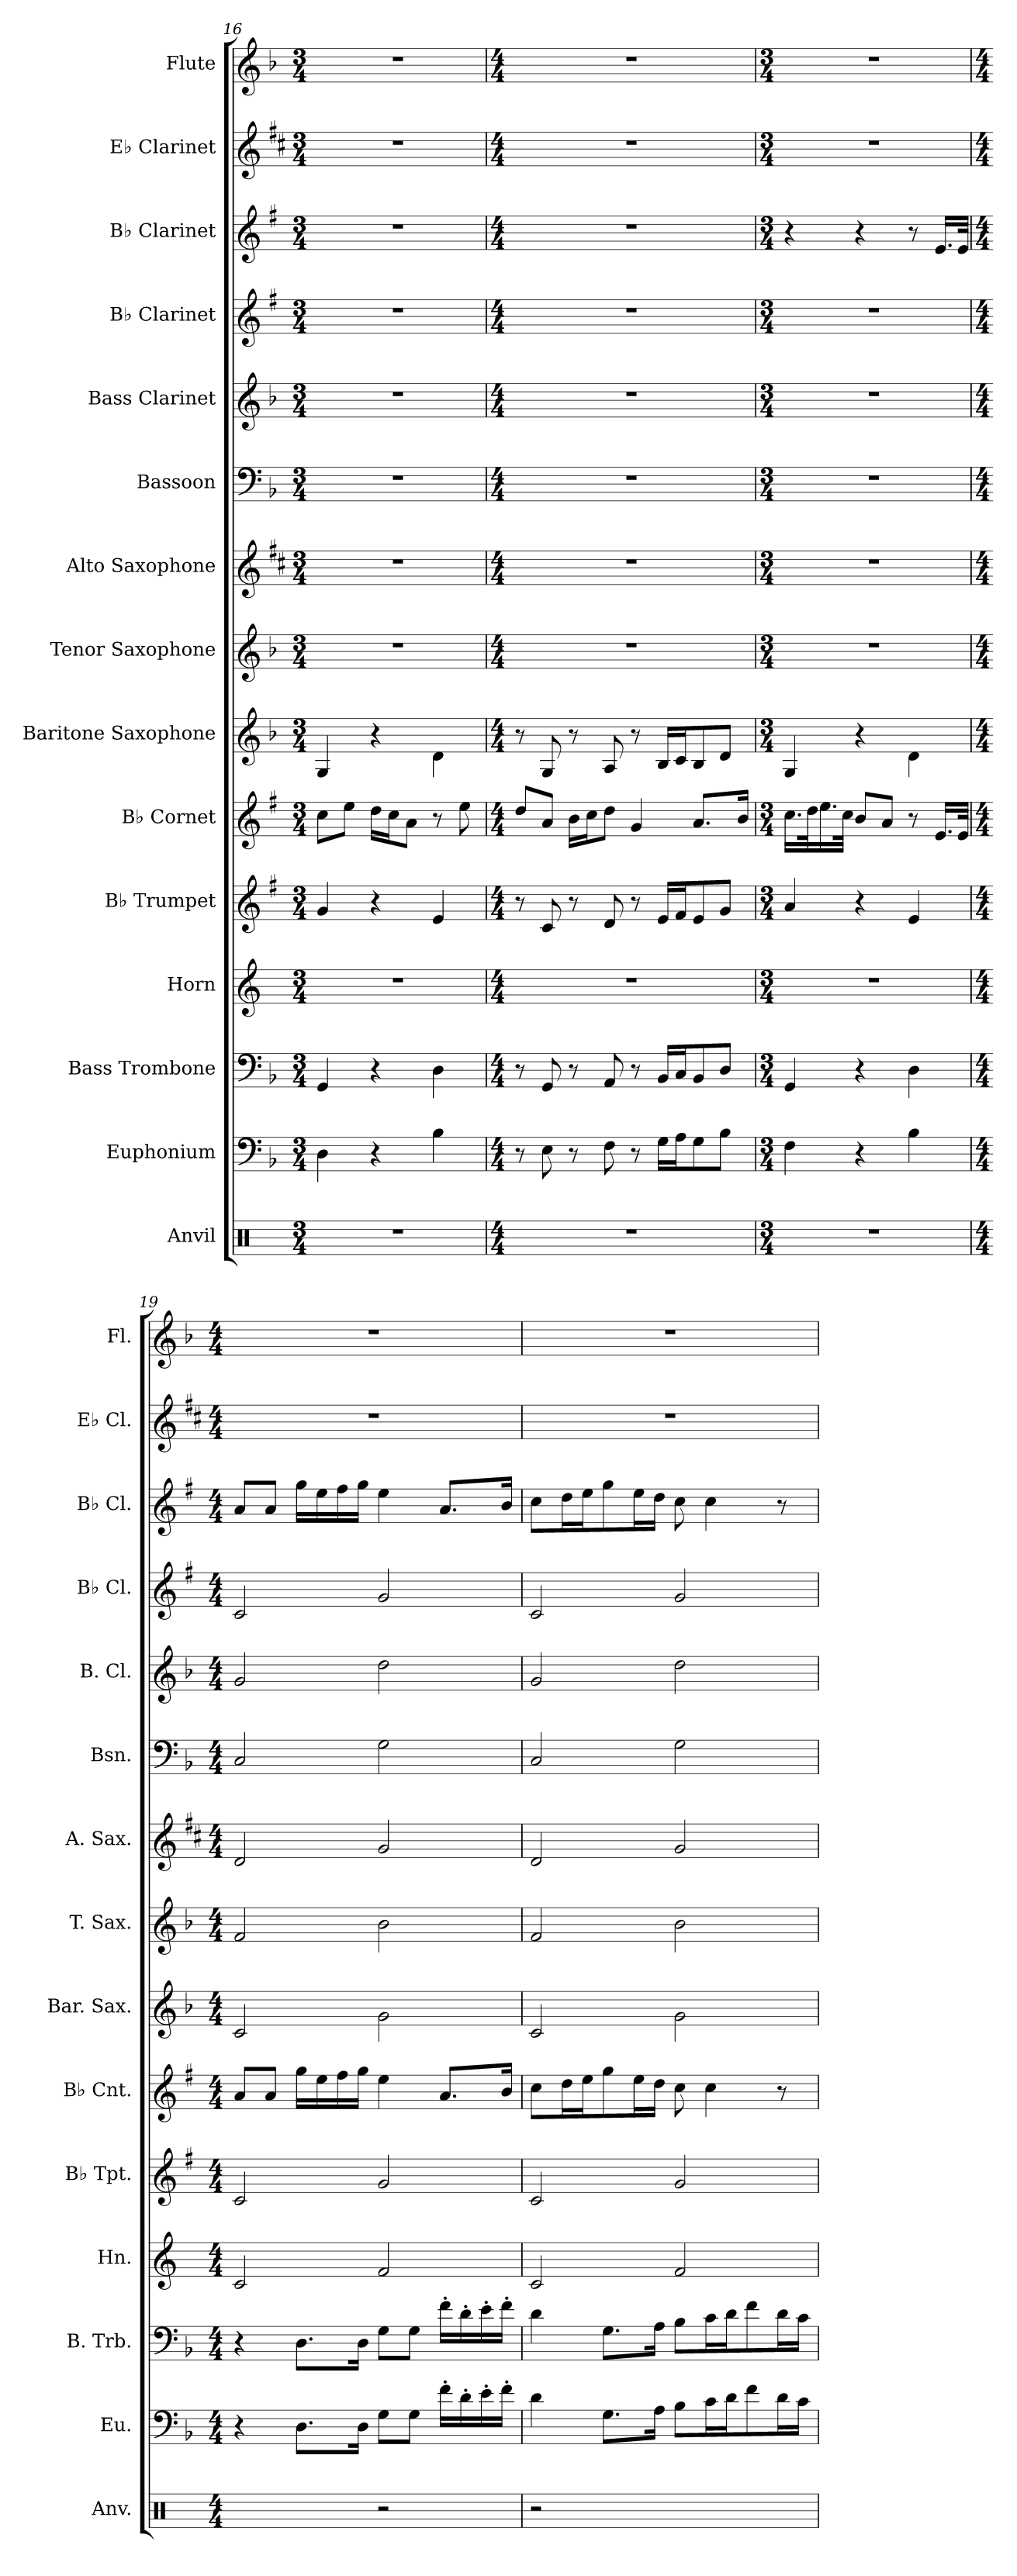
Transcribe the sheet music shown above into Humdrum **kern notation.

**kern	**kern	**kern	**kern	**kern	**kern	**kern	**kern	**kern	**kern	**kern	**kern	**kern	**kern	**kern
*part15	*part14	*part13	*part12	*part11	*part10	*part9	*part8	*part7	*part6	*part5	*part4	*part3	*part2	*part1
*staff15	*staff14	*staff13	*staff12	*staff11	*staff10	*staff9	*staff8	*staff7	*staff6	*staff5	*staff4	*staff3	*staff2	*staff1
*I"Anvil	*I"Euphonium	*I"Bass Trombone	*I"Horn	*I"B♭ Trumpet	*I"B♭ Cornet	*I"Baritone Saxophone	*I"Tenor Saxophone	*I"Alto Saxophone	*I"Bassoon	*I"Bass Clarinet	*I"B♭ Clarinet	*I"B♭ Clarinet	*I"E♭ Clarinet	*I"Flute
*I'Anv.	*I'Eu.	*I'B. Trb.	*I'Hn.	*I'B♭ Tpt.	*I'B♭ Cnt.	*I'Bar. Sax.	*I'T. Sax.	*I'A. Sax.	*I'Bsn.	*I'B. Cl.	*I'B♭ Cl.	*I'B♭ Cl.	*I'E♭ Cl.	*I'Fl.
!!LO:PB:g=z
*clefX	*clefF4	*clefF4	*clefG2	*clefG2	*clefG2	*clefG2	*clefG2	*clefG2	*clefF4	*clefG2	*clefG2	*clefG2	*clefG2	*clefG2
*	*	*	*ITrd4c7	*ITrd1c2	*ITrd1c2	*ITrd12c21	*ITrd8c14	*ITrd5c9	*	*ITrd8c14	*ITrd1c2	*ITrd1c2	*ITrd-2c-3	*
*k[]	*k[b-]	*k[b-]	*k[b-]	*k[b-]	*k[b-]	*k[b-]	*k[b-]	*k[b-]	*k[b-]	*k[b-]	*k[b-]	*k[b-]	*k[b-]	*k[b-]
*C:	*F:	*F:	*F:	*F:	*F:	*F:	*F:	*F:	*F:	*F:	*F:	*F:	*F:	*F:
*M3/4	*M3/4	*M3/4	*M3/4	*M3/4	*M3/4	*M3/4	*M3/4	*M3/4	*M3/4	*M3/4	*M3/4	*M3/4	*M3/4	*M3/4
=16	=16	=16	=16	=16	=16	=16	=16	=16	=16	=16	=16	=16	=16	=16
2.r	4D\	4GG/	2.r	4f/	8b-\L	4GG/	2.r	2.r	2.r	2.r	2.r	2.r	2.r	2.r
.	.	.	.	.	8dd\J	.	.	.	.	.	.	.	.	.
.	4r	4r	.	4r	16cc\LL	4r	.	.	.	.	.	.	.	.
.	.	.	.	.	16b-\J	.	.	.	.	.	.	.	.	.
.	.	.	.	.	8g\J	.	.	.	.	.	.	.	.	.
.	4B-\	4D\	.	4d/	8r	4D\	.	.	.	.	.	.	.	.
.	.	.	.	.	8dd\	.	.	.	.	.	.	.	.	.
=17	=17	=17	=17	=17	=17	=17	=17	=17	=17	=17	=17	=17	=17	=17
*M4/4	*M4/4	*M4/4	*M4/4	*M4/4	*M4/4	*M4/4	*M4/4	*M4/4	*M4/4	*M4/4	*M4/4	*M4/4	*M4/4	*M4/4
1r	8r	8r	1r	8r	8cc/L	8r	1r	1r	1r	1r	1r	1r	1r	1r
.	8E\	8GG/	.	8B-/	8g/J	8GG/	.	.	.	.	.	.	.	.
.	8r	8r	.	8r	16a\LL	8r	.	.	.	.	.	.	.	.
.	.	.	.	.	16b-\J	.	.	.	.	.	.	.	.	.
.	8F\	8AA/	.	8c/	8cc\J	8AA/	.	.	.	.	.	.	.	.
.	8r	8r	.	8r	4f/	8r	.	.	.	.	.	.	.	.
.	16G\LL	16BB-/LL	.	16d/LL	.	16BB-/LL	.	.	.	.	.	.	.	.
.	16A\J	16C/J	.	16e/J	.	16C/J	.	.	.	.	.	.	.	.
.	8G\	8BB-/	.	8d/	8.g/L	8BB-/	.	.	.	.	.	.	.	.
.	8B-\J	8D/J	.	8f/J	.	8D/J	.	.	.	.	.	.	.	.
.	.	.	.	.	16a/Jk	.	.	.	.	.	.	.	.	.
=18	=18	=18	=18	=18	=18	=18	=18	=18	=18	=18	=18	=18	=18	=18
*M3/4	*M3/4	*M3/4	*M3/4	*M3/4	*M3/4	*M3/4	*M3/4	*M3/4	*M3/4	*M3/4	*M3/4	*M3/4	*M3/4	*M3/4
2.r	4F\	4GG/	2.r	4g/	16.b-\LL	4GG/	2.r	2.r	2.r	2.r	2.r	4r	2.r	2.r
.	.	.	.	.	32cc\K	.	.	.	.	.	.	.	.	.
.	.	.	.	.	16.dd\	.	.	.	.	.	.	.	.	.
.	.	.	.	.	32b-\JJk	.	.	.	.	.	.	.	.	.
.	4r	4r	.	4r	8a/L	4r	.	.	.	.	.	4r	.	.
.	.	.	.	.	8g/J	.	.	.	.	.	.	.	.	.
.	4B-\	4D\	.	4d/	8r	4D\	.	.	.	.	.	8r	.	.
.	.	.	.	.	16.d/LL	.	.	.	.	.	.	16.d/LL	.	.
.	.	.	.	.	32d/JJk	.	.	.	.	.	.	32d/JJk	.	.
!!LO:PB:g=z
=19	=19	=19	=19	=19	=19	=19	=19	=19	=19	=19	=19	=19	=19	=19
*M4/4	*M4/4	*M4/4	*M4/4	*M4/4	*M4/4	*M4/4	*M4/4	*M4/4	*M4/4	*M4/4	*M4/4	*M4/4	*M4/4	*M4/4
2R/	4r	4r	2F/	2B-/	8g/L	2C/	2F/	2F/	2C/	2G/	2B-/	8g/L	1r	1r
.	.	.	.	.	8g/J	.	.	.	.	.	.	8g/J	.	.
.	8.D\L	8.D\L	.	.	16ff\LL	.	.	.	.	.	.	16ff\LL	.	.
.	.	.	.	.	16dd\	.	.	.	.	.	.	16dd\	.	.
.	.	.	.	.	16ee\	.	.	.	.	.	.	16ee\	.	.
.	16D\Jk	16D\Jk	.	.	16ff\JJ	.	.	.	.	.	.	16ff\JJ	.	.
2r	8G\L	8G\L	2B-/	2f/	4dd\	2G\	2B-\	2B-/	2G\	2d\	2f/	4dd\	.	.
.	8G\J	8G\J	.	.	.	.	.	.	.	.	.	.	.	.
.	16f'\LL	16f'\LL	.	.	8.g/L	.	.	.	.	.	.	8.g/L	.	.
.	16d'\	16d'\	.	.	.	.	.	.	.	.	.	.	.	.
.	16e'\	16e'\	.	.	.	.	.	.	.	.	.	.	.	.
.	16f'\JJ	16f'\JJ	.	.	16a/Jk	.	.	.	.	.	.	16a/Jk	.	.
=20	=20	=20	=20	=20	=20	=20	=20	=20	=20	=20	=20	=20	=20	=20
2r	4d\	4d\	2F/	2B-/	8b-\L	2C/	2F/	2F/	2C/	2G/	2B-/	8b-\L	1r	1r
.	.	.	.	.	16cc\L	.	.	.	.	.	.	16cc\L	.	.
.	.	.	.	.	16dd\J	.	.	.	.	.	.	16dd\J	.	.
.	8.G\L	8.G\L	.	.	8ff\	.	.	.	.	.	.	8ff\	.	.
.	.	.	.	.	16dd\L	.	.	.	.	.	.	16dd\L	.	.
.	16A\Jk	16A\Jk	.	.	16cc\JJ	.	.	.	.	.	.	16cc\JJ	.	.
2R/	8B-\L	8B-\L	2B-/	2f/	8b-\	2G\	2B-\	2B-/	2G\	2d\	2f/	8b-\	.	.
.	16c\L	16c\L	.	.	4b-\	.	.	.	.	.	.	4b-\	.	.
.	16d\J	16d\J	.	.	.	.	.	.	.	.	.	.	.	.
.	8f\	8f\	.	.	.	.	.	.	.	.	.	.	.	.
.	16d\L	16d\L	.	.	8r	.	.	.	.	.	.	8r	.	.
.	16c\JJ	16c\JJ	.	.	.	.	.	.	.	.	.	.	.	.
=	=	=	=	=	=	=	=	=	=	=	=	=	=	=
*-	*-	*-	*-	*-	*-	*-	*-	*-	*-	*-	*-	*-	*-	*-
